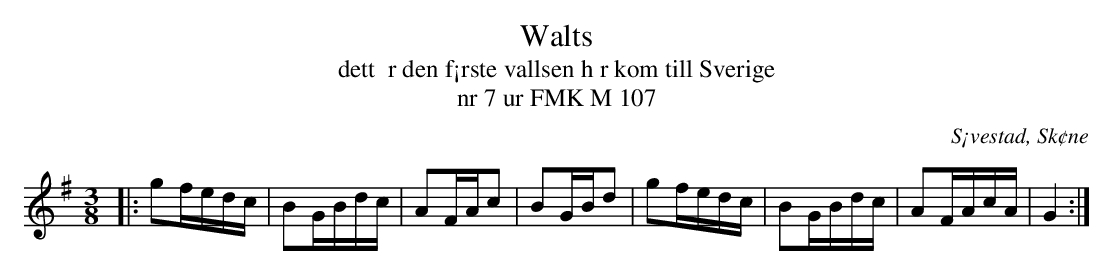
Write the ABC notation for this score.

X:1
T:Walts
T:dett  r den f¡rste vallsen h r kom till Sverige
T:nr 7 ur FMK M 107
O:S¡vestad, Sk¢ne
M:3/8
L:1/16
K:G
|: g2fedc | B2GBdc | A2FAc2 | B2GBd2 | g2fedc | B2GBdc | A2FAcA | G4 :|
